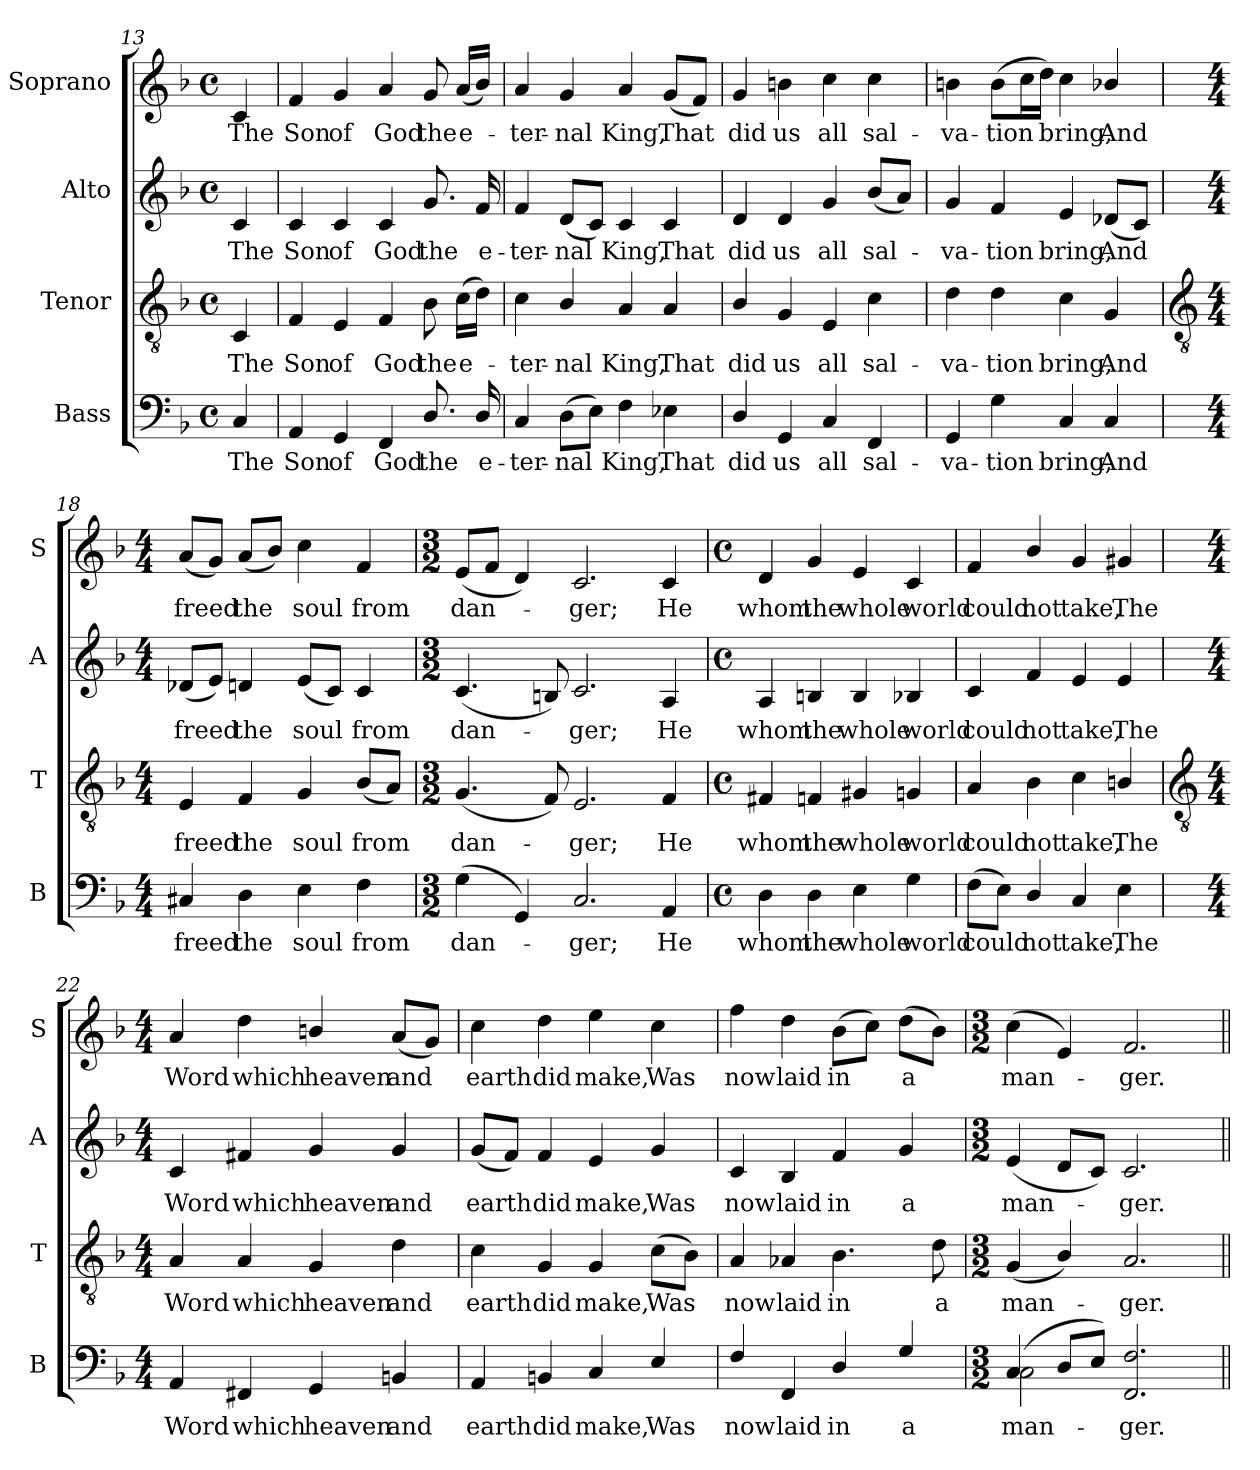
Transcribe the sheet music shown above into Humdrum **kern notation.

**kern	**text	**kern	**text	**kern	**text	**kern	**text
*part4	*part4	*part3	*part3	*part2	*part2	*part1	*part1
*staff4	*staff4	*staff3	*staff3	*staff2	*staff2	*staff1	*staff1
*I"Bass	*	*I"Tenor	*	*I"Alto	*	*I"Soprano	*
*I'B	*	*I'T	*	*I'A	*	*I'S	*
!!LO:LB:g=z
*clefF4	*	*clefGv2	*	*clefG2	*	*clefG2	*
*k[b-]	*	*k[b-]	*	*k[b-]	*	*k[b-]	*
*F:	*	*F:	*	*F:	*	*F:	*
*M4/4	*	*M4/4	*	*M4/4	*	*M4/4	*
*met(c)	*	*met(c)	*	*met(c)	*	*met(c)	*
=13	=13	=13	=13	=13	=13	=13	=13
!	!LO:LY:b	!	!LO:LY:b	!	!LO:LY:b	!	!LO:LY:b
4C	The	4C	The	4c	The	4c	The
=14	=14	=14	=14	=14	=14	=14	=14
!	!LO:LY:b	!	!LO:LY:b	!	!LO:LY:b	!	!LO:LY:b
4AA	Son	4F	Son	4c	Son	4f	Son
!	!LO:LY:b	!	!LO:LY:b	!	!LO:LY:b	!	!LO:LY:b
4GG	of	4E	of	4c	of	4g	of
!	!LO:LY:b	!	!LO:LY:b	!	!LO:LY:b	!	!LO:LY:b
4FF	God	4F	God	4c	God	4a/	God
!	!LO:LY:b	!	!LO:LY:b	!	!LO:LY:b	!	!LO:LY:b
8.D/	the	8B-	the	8.g	the	8g	the
!	!	!	!LO:LY:b	!	!	!	!LO:LY:b
.	.	(>16cLL	e-	.	.	(<16aLL	e-
!	!LO:LY:b	!	!	!	!LO:LY:b	!	!
16D/	e-	16dJJ)	.	16f	e-	16b-JJ)	.
=15	=15	=15	=15	=15	=15	=15	=15
!	!LO:LY:b	!	!LO:LY:b	!	!LO:LY:b	!	!LO:LY:b
4C	-ter-	4c	ter-	4f	-ter-	4a/	ter-
!	!LO:LY:b	!	!LO:LY:b	!	!LO:LY:b	!	!LO:LY:b
(>8DL	-nal	4B-/	-nal	(<8dL	-nal	4g	-nal
8EJ)	.	.	.	8cJ)	.	.	.
!	!LO:LY:b	!	!LO:LY:b	!	!LO:LY:b	!	!LO:LY:b
4F	King,	4A	King,	4c	King,	4a/	King,
!	!LO:LY:b	!	!LO:LY:b	!	!LO:LY:b	!	!LO:LY:b
4E-X	That	4A	That	4c	That	(<8gL	That
.	.	.	.	.	.	8fJ)	.
=16	=16	=16	=16	=16	=16	=16	=16
!	!LO:LY:b	!	!LO:LY:b	!	!LO:LY:b	!	!LO:LY:b
4D/	did	4B-/	did	4d	did	4g	did
!	!LO:LY:b	!	!LO:LY:b	!	!LO:LY:b	!	!LO:LY:b
4GG	us	4G	us	4d	us	4bn	us
!	!LO:LY:b	!	!LO:LY:b	!	!LO:LY:b	!	!LO:LY:b
4C/	all	4E	all	4g	all	4cc	all
!	!LO:LY:b	!	!LO:LY:b	!	!LO:LY:b	!	!LO:LY:b
4FF	sal-	4c	sal-	(<8b-L	sal-	4cc	sal-
.	.	.	.	8aJ)	.	.	.
=17	=17	=17	=17	=17	=17	=17	=17
!	!LO:LY:b	!	!LO:LY:b	!	!LO:LY:b	!	!LO:LY:b
4GG	-va-	4d	-va-	4g	va-	4bn	-va-
!	!LO:LY:b	!	!LO:LY:b	!	!LO:LY:b	!	!LO:LY:b
4G	-tion	4d	-tion	4f	-tion	(>8bL	-tion
.	.	.	.	.	.	16ccL	.
.	.	.	.	.	.	16ddJJ)	.
!	!LO:LY:b	!	!LO:LY:b	!	!LO:LY:b	!	!LO:LY:b
4C	bring,	4c	bring,	4e	bring,	4cc	bring,
!	!LO:LY:b	!	!LO:LY:b	!	!LO:LY:b	!	!LO:LY:b
4C	And	4G	And	(<8d-XL	And	4b-X/	And
.	.	.	.	8cJ)	.	.	.
!!LO:LB:g=z
=18	=18	=18	=18	=18	=18	=18	=18
*	*	*clefGv2	*	*	*	*	*
*M4/4	*	*M4/4	*	*M4/4	*	*M4/4	*
!	!LO:LY:b	!	!LO:LY:b	!	!LO:LY:b	!	!LO:LY:b
4C#X	freed	4E	freed	(<8d-XL	freed	(<8aL	freed
.	.	.	.	8eJ)	.	8gJ)	.
!	!LO:LY:b	!	!LO:LY:b	!	!LO:LY:b	!	!LO:LY:b
4D	the	4F	the	4dn	the	(<8aL	the
.	.	.	.	.	.	8b-J)	.
!	!LO:LY:b	!	!LO:LY:b	!	!LO:LY:b	!	!LO:LY:b
4E	soul	4G	soul	(<8eL	soul	4cc	soul
.	.	.	.	8cJ)	.	.	.
!	!LO:LY:b	!	!LO:LY:b	!	!LO:LY:b	!	!LO:LY:b
4F	from	(<8B-L	from	4c	from	4f	from
.	.	8AJ)	.	.	.	.	.
=19	=19	=19	=19	=19	=19	=19	=19
*M3/2	*	*M3/2	*	*M3/2	*	*M3/2	*
!	!LO:LY:b	!	!LO:LY:b	!	!LO:LY:b	!	!LO:LY:b
(<4G	dan-	(<4.G	dan-	(<4.c	dan-	(<8eL	dan-
.	.	.	.	.	.	8fJ	.
4GG)	.	.	.	.	.	4d)	.
.	.	8F)	.	8Bn)	.	.	.
!	!LO:LY:b	!	!LO:LY:b	!	!LO:LY:b	!	!LO:LY:b
2.C/	ger;	2.E	ger;	2.c	ger;	2.c	ger;
!	!LO:LY:b	!	!LO:LY:b	!	!LO:LY:b	!	!LO:LY:b
4AA	He	4F	He	4A	He	4c	He
=20	=20	=20	=20	=20	=20	=20	=20
*M4/4	*	*M4/4	*	*M4/4	*	*M4/4	*
*met(c)	*	*met(c)	*	*met(c)	*	*met(c)	*
!	!LO:LY:b	!	!LO:LY:b	!	!LO:LY:b	!	!LO:LY:b
4D	whom	4F#X	whom	4A	whom	4d	whom
!	!LO:LY:b	!	!LO:LY:b	!	!LO:LY:b	!	!LO:LY:b
4D	the	4Fn	the	4Bn	the	4g	the
!	!LO:LY:b	!	!LO:LY:b	!	!LO:LY:b	!	!LO:LY:b
4E	whole	4G#X	whole	4B	whole	4e	whole
!	!LO:LY:b	!	!LO:LY:b	!	!LO:LY:b	!	!LO:LY:b
4G	world	4Gn	world	4B-X	world	4c	world
=21	=21	=21	=21	=21	=21	=21	=21
!	!LO:LY:b	!	!LO:LY:b	!	!LO:LY:b	!	!LO:LY:b
(>8FL	could	4A	could	4c	could	4f	could
8EJ)	.	.	.	.	.	.	.
!	!LO:LY:b	!	!LO:LY:b	!	!LO:LY:b	!	!LO:LY:b
4D/	not	4B-	not	4f	not	4b-/	not
!	!LO:LY:b	!	!LO:LY:b	!	!LO:LY:b	!	!LO:LY:b
4C	take,	4c	take,	4e	take,	4g	take,
!	!LO:LY:b	!	!LO:LY:b	!	!LO:LY:b	!	!LO:LY:b
4E	The	4Bn/	The	4e	The	4g#X	The
!!LO:LB:g=z
=22	=22	=22	=22	=22	=22	=22	=22
*	*	*clefGv2	*	*	*	*	*
*M4/4	*	*M4/4	*	*M4/4	*	*M4/4	*
!	!LO:LY:b	!	!LO:LY:b	!	!LO:LY:b	!	!LO:LY:b
*^	*	*	*	*	*	*	*
4AA	1ryy	Word	4A/	Word	4c	Word	4a	Word
!	!	!LO:LY:b	!	!LO:LY:b	!	!LO:LY:b	!	!LO:LY:b
4FF#X	.	which	4A/	which	4f#X	which	4dd	which
!	!	!LO:LY:b	!	!LO:LY:b	!	!LO:LY:b	!	!LO:LY:b
4GG	.	heaven	4G	heaven	4g	heaven	4bn/	heaven
!	!	!LO:LY:b	!	!LO:LY:b	!	!LO:LY:b	!	!LO:LY:b
4BBn	.	and	4d	and	4g	and	(<8aL	and
.	.	.	.	.	.	.	8gJ)	.
=23	=23	=23	=23	=23	=23	=23	=23	=23
!	!	!LO:LY:b	!	!LO:LY:b	!	!LO:LY:b	!	!LO:LY:b
4AA	1ryy	earth	4c	earth	(<8gL	earth	4cc	earth
.	.	.	.	.	8fJ)	.	.	.
!	!	!LO:LY:b	!	!LO:LY:b	!	!LO:LY:b	!	!LO:LY:b
4BBn	.	did	4G	did	4f	did	4dd	did
!	!	!LO:LY:b	!	!LO:LY:b	!	!LO:LY:b	!	!LO:LY:b
4C	.	make,	4G	make,	4e	make,	4ee	make,
!	!	!LO:LY:b	!	!LO:LY:b	!	!LO:LY:b	!	!LO:LY:b
4E	.	Was	(>8cL	Was	4g	Was	4cc	Was
.	.	.	8B-J)	.	.	.	.	.
=24	=24	=24	=24	=24	=24	=24	=24	=24
!	!	!LO:LY:b	!	!LO:LY:b	!	!LO:LY:b	!	!LO:LY:b
4F	1ryy	now	4A	now	4c	now	4ff	now
!	!	!LO:LY:b	!	!LO:LY:b	!	!LO:LY:b	!	!LO:LY:b
4FF	.	laid	4A-X	laid	4B-	laid	4dd	laid
!	!	!LO:LY:b	!	!LO:LY:b	!	!LO:LY:b	!	!LO:LY:b
4D	.	in	4.B-	in	4f	in	(>8b-L	in
.	.	.	.	.	.	.	8ccJ)	.
!	!	!LO:LY:b	!	!	!	!LO:LY:b	!	!LO:LY:b
4G	.	a	.	.	4g	a	(>8ddL	a
!	!	!	!	!LO:LY:b	!	!	!	!
.	.	.	8d	a	.	.	8b-J)	.
=25	=25	=25	=25	=25	=25	=25	=25	=25
*M3/2	*	*	*M3/2	*	*M3/2	*	*M3/2	*
!	!	!LO:LY:b	!	!LO:LY:b	!	!LO:LY:b	!	!LO:LY:b
(<4C/	2C\	man-	(<4G	man-	(<4e	man-	(<4cc	man-
8D/L	.	.	4B-/)	.	8dL	.	4e)	.
8E/J)	.	.	.	.	8cJ)	.	.	.
!	!	!LO:LY:b	!	!LO:LY:b	!	!LO:LY:b	!	!LO:LY:b
2.FF/ 2.F/	2.ryy	ger.	2.A/	ger.	2.c	ger.	2.f	ger.
*v	*v	*	*	*	*	*	*	*
=||	=||	=||	=||	=||	=||	=||	=||
*-	*-	*-	*-	*-	*-	*-	*-
